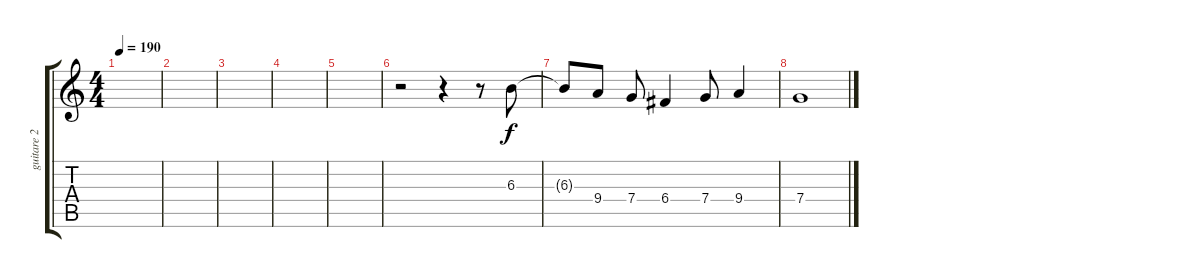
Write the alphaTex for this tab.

\track ("guitare 2" "guitare 2") {instrument distortionguitar}
\staff {score tabs}
\tuning (D4 A3 F3 C3 G2 D2) {hide}
\ts (4 4)
\tempo 190
\clef g2
\ks c
|
|
|
|
|
r.2 r.4 r.8 6.3.8 |
6.3{t}.8 9.4.8 7.4.8 6.4.4 7.4.8 9.4.4 |
7.4.1
